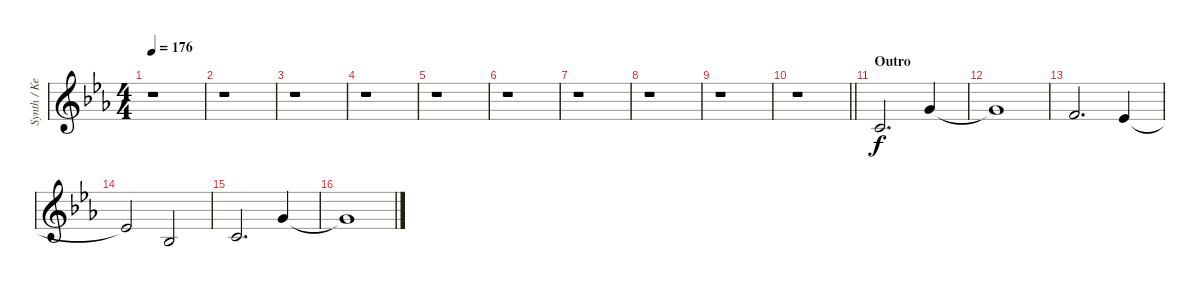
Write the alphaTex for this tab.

\track ("Synth / Keyboard II" "Synth / Ke") {instrument violin}
\staff {score}
\tuning (D4 A3 F3 C3 G2 C2) {hide}
\ts (4 4)
\tempo 176
\clef g2
\ks eb
r.1{dy f} |
r.1 |
r.1 |
r.1 |
r.1 |
r.1 |
r.1 |
r.1 |
r.1 |
\barLineRight lightlight
r.1 |
\section ("" "Outro")
12.4.2{d} 14.3.4 |
14.3{t}.1 |
12.3.2{d} 15.4.4 |
15.4{t}.2 15.5.2 |
12.4.2{d} 14.3.4 |
14.3{t}.1
